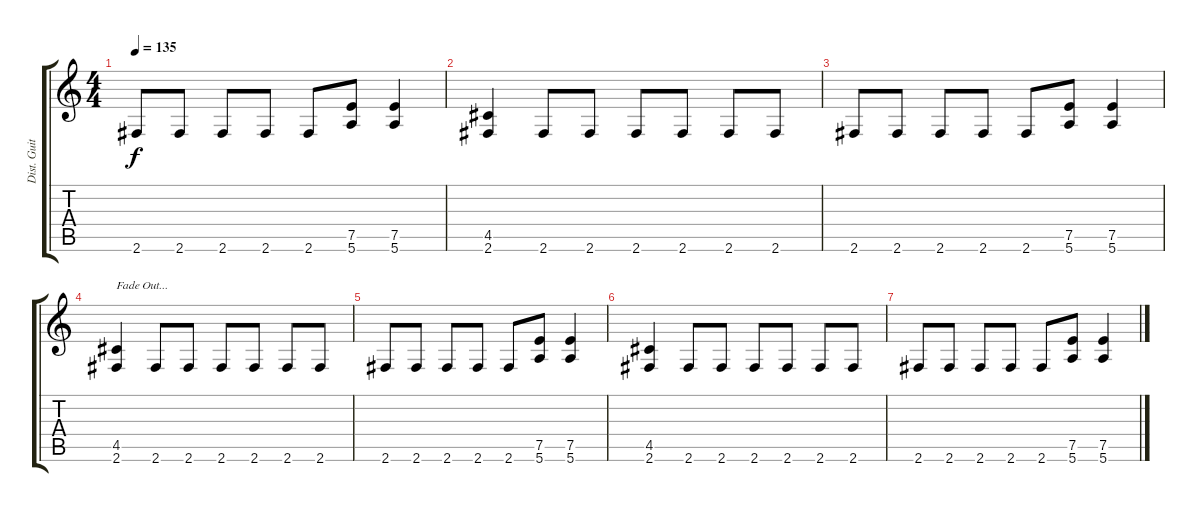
\track ("Dist. Guitar 1" "Dist. Guit") {instrument distortionguitar}
\staff {score tabs}
\tuning (E4 B3 G3 D3 A2 E2) {hide}
\ts (4 4)
\tempo 135
\clef g2
\ks c
2.6.8{dy f} 2.6.8 2.6.8 2.6.8 2.6.8 (7.5 5.6).8 (7.5 5.6).4 |
(4.5 2.6).4 2.6.8 2.6.8 2.6.8 2.6.8 2.6.8 2.6.8 |
2.6.8 2.6.8 2.6.8 2.6.8 2.6.8 (7.5 5.6).8 (7.5 5.6).4 |
(4.5 2.6).4{txt "Fade Out..." volume 6} 2.6.8 2.6.8 2.6.8 2.6.8 2.6.8 2.6.8 |
2.6.8 2.6.8 2.6.8 2.6.8 2.6.8 (7.5 5.6).8 (7.5 5.6).4 |
(4.5 2.6).4{volume 2} 2.6.8 2.6.8 2.6.8 2.6.8 2.6.8 2.6.8 |
2.6.8 2.6.8 2.6.8 2.6.8 2.6.8 (7.5 5.6).8 (7.5 5.6).4
